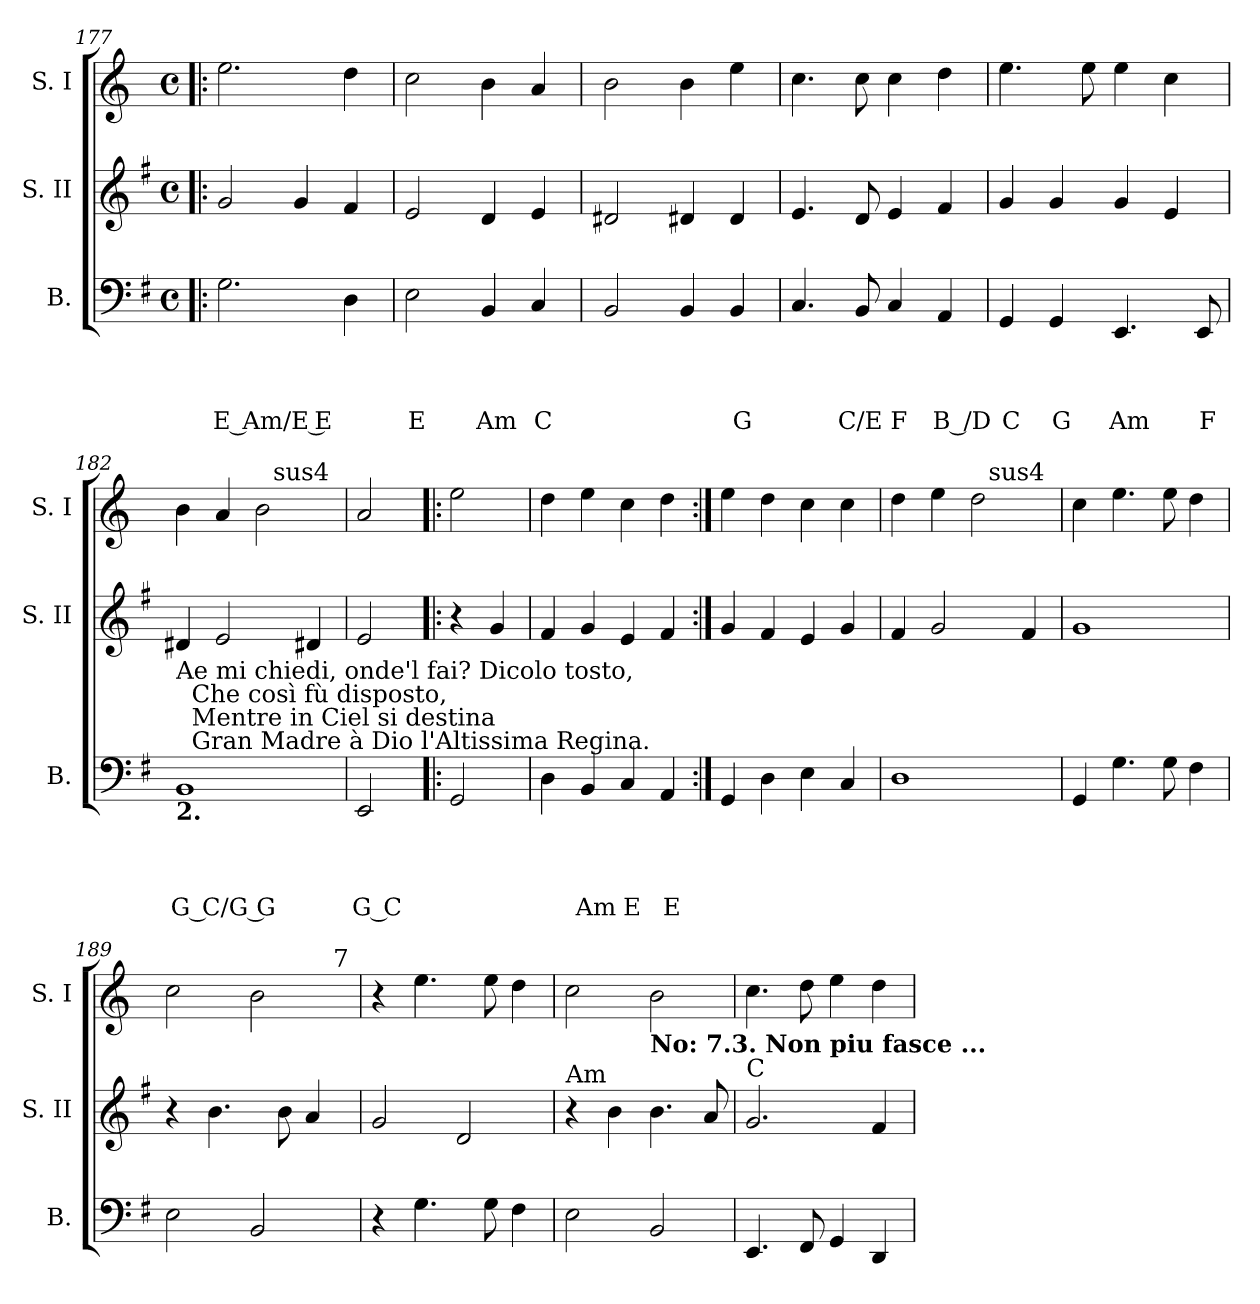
**kern	**text	**text	**text	**text	**kern	**kern
*part3	*part3	*part3	*part3	*part3	*part2	*part1
*staff3	*staff3	*staff3	*staff3	*staff3	*staff2	*staff1
*I"B.	*	*	*	*	*I"S. II	*I"S. I
*I'B.	*	*	*	*	*I'S. II	*I'S. I
*clefF4	*	*	*	*	*clefG2	*clefG2
*ITrd-3c-5	*	*	*	*	*ITrd-3c-5	*
*k[]	*	*	*	*	*k[]	*k[]
*C:	*	*	*	*	*C:	*C:
*M4/4	*	*	*	*	*M4/4	*M4/4
*met(c)	*	*	*	*	*met(c)	*met(c)
=177!|:	=177!|:	=177!|:	=177!|:	=177!|:	=177!|:	=177!|:
!	!	!	!	!LO:LY:b:rj	!	!
2.c\	.	.	.	E Am/E E	2cc/	2.ee\
.	.	.	.	.	4cc/	.
4G\	.	.	.	.	4b/	4dd\
=178	=178	=178	=178	=178	=178	=178
!	!	!	!	!LO:LY:b	!	!
2A\	.	.	.	E	2a/	2cc\
!	!	!	!	!LO:LY:b	!	!
4E/	.	.	.	Am	4g/	4b\
!	!	!	!	!LO:LY:b	!	!
4F/	.	.	.	C	4a/	4a/
=179	=179	=179	=179	=179	=179	=179
2E/	.	.	.	.	2g#X/	2b\
4E/	.	.	.	.	4g#X/	4b\
!	!	!	!	!LO:LY:b	!	!
4E/	.	.	.	G	4g#/	4ee\
=180	=180	=180	=180	=180	=180	=180
4.F/	.	.	.	.	4.a/	4.cc\
!	!	!	!	!LO:LY:b	!	!
8E/	.	.	.	C/E	8g/	8cc\
!	!	!	!	!LO:LY:b	!	!
4F/	.	.	.	F	4a/	4cc\
!	!	!	!	!LO:LY:b:rj	!	!
4D/	.	.	.	B /D	4b/	4dd>\
!!LO:LB:g=z
=181	=181	=181	=181	=181	=181	=181
!	!	!	!	!LO:LY:b	!	!
4C/	.	.	.	C	4cc/	4.ee\
!	!	!	!	!LO:LY:b:rj	!	!
4C/	.	.	.	G	4cc/	.
.	.	.	.	.	.	8ee\
!	!	!	!	!LO:LY:b	!	!
4.AA/	.	.	.	Am	4cc/	4ee\
.	.	.	.	.	4a/	4cc\
!	!	!	!	!LO:LY:b	!	!
8AA/	.	.	.	F	.	.
=182	=182	=182	=182	=182	=182	=182
!LO:TX:b:B:t=2.	!	!	!	!	!	!
!LO:TX:t=Ae mi chiedi, onde'l fai? Dicolo tosto,\n   Che così fù disposto,\n   Mentre in Ciel si destina\n   Gran Madre à Dio l'Altissima Regina.	!	!	!	!	!	!
!	!	!	!	!LO:LY:b	!	!
*	*	*	*	*	*	*^
1E	.	.	.	G C/G G	4g#X/	4b\	2ryy
.	.	.	.	.	2a/	4a/	.
.	.	.	.	.	.	2b\	16ryy
!	!	!	!	!	!	!	!LO:TX:a:t=sus4
.	.	.	.	.	.	.	4..ryy
.	.	.	.	.	4g#X/	.	.
=183	=183	=183	=183	=183	=183	=183	=183
!	!	!	!	!LO:LY:b	!	!	!
*	*	*	*	*	*	*v	*v
2AA/	.	.	.	G C	2a/	2a/
=184!|:	=184!|:	=184!|:	=184!|:	=184!|:	=184!|:	=184!|:
2C/	.	.	.	.	4r	2ee\
.	.	.	.	.	4cc/	.
=185	=185	=185	=185	=185	=185	=185
4G\	.	.	.	.	4b/	4dd\
!	!	!	!	!LO:LY:b	!	!
4E/	.	.	.	Am	4cc/	4ee\
!	!	!	!	!LO:LY:b	!	!
4F/	.	.	.	E	4a/	4cc\
!	!	!	!	!LO:LY:b	!	!
4D/	.	.	.	E	4b/	4dd>\
!!LO:LB:g=z
=186:|!	=186:|!	=186:|!	=186:|!	=186:|!	=186:|!	=186:|!
4C/	.	.	.	.	4cc/	4ee\
4G\	.	.	.	.	4b/	4dd\
4A\	.	.	.	.	4a/	4cc\
4F/	.	.	.	.	4cc/	4cc\
=187	=187	=187	=187	=187	=187	=187
*	*	*	*	*	*	*^
1G	.	.	.	.	4b/	4dd\	2ryy
.	.	.	.	.	2cc/	4ee\	.
.	.	.	.	.	.	2dd\	16ryy
!	!	!	!	!	!	!	!LO:TX:a:t=sus4
.	.	.	.	.	.	.	4..ryy
.	.	.	.	.	4b/	.	.
*	*	*	*	*	*	*v	*v
=188	=188	=188	=188	=188	=188	=188
4C/	.	.	.	.	1cc	4cc\
4.c\	.	.	.	.	.	4.ee\
8c\	.	.	.	.	.	8ee\
4B\	.	.	.	.	.	4dd\
=189	=189	=189	=189	=189	=189	=189
*	*	*	*	*	*	*^
2A\	.	.	.	.	4r	2cc\	2..ryy
.	.	.	.	.	4.ee\	.	.
2E/	.	.	.	.	.	2b\	.
.	.	.	.	.	8ee\	.	.
.	.	.	.	.	4dd/	.	.
!	!	!	!	!	!	!	!LO:TX:a:t=7
.	.	.	.	.	.	.	8ryy
*	*	*	*	*	*	*v	*v
!!LO:PB:g=z
=190	=190	=190	=190	=190	=190	=190
4r	.	.	.	.	2cc/	4r
4.c\	.	.	.	.	.	4.ee\
.	.	.	.	.	2g/	.
8c\	.	.	.	.	.	8ee\
4B\	.	.	.	.	.	4dd\
=191	=191	=191	=191	=191	=191	=191
!	!	!	!	!	!LO:TX:a:t=Am	!
2A\	.	.	.	.	4r	2cc\
.	.	.	.	.	4ee\	.
!	!	!	!	!	!	!LO:TX:b:B:t=No&colon; 7.3. Non piu fasce ...
2E/	.	.	.	.	4.ee\	2b\
.	.	.	.	.	8dd/	.
=192	=192	=192	=192	=192	=192	=192
!	!	!	!	!	!LO:TX:a:t=C	!
4.AA/	.	.	.	.	2.cc/	4.cc\
8BB/	.	.	.	.	.	8dd\
4C/	.	.	.	.	.	4ee\
4GG/	.	.	.	.	4b/	4dd\
=	=	=	=	=	=	=
*-	*-	*-	*-	*-	*-	*-
